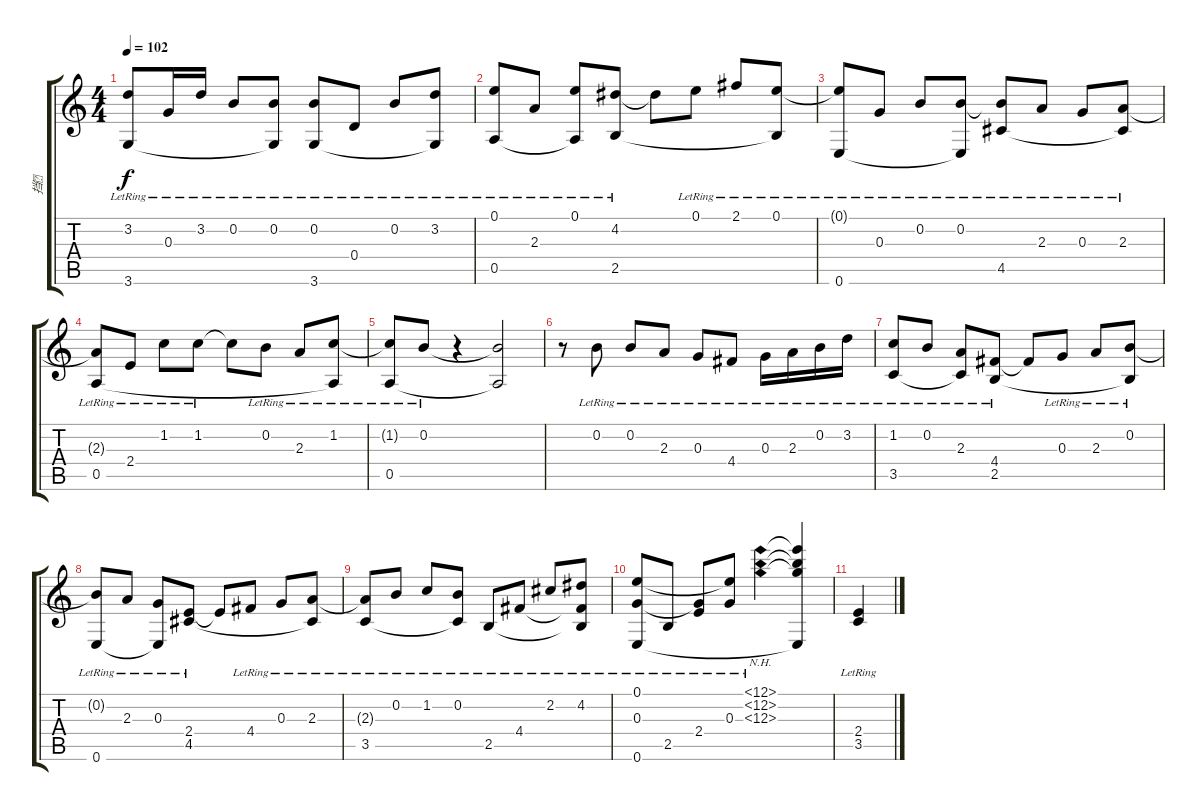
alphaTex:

\track ("挡" "挡") {instrument acousticguitarsteel}
\staff {score tabs}
\tuning (E4 B3 G3 D3 A2 E2) {hide}
\ts (4 4)
\tempo 102
\clef g2
\ks c
(3.2{lr} 3.6{lr}).8{dy f} 0.3{lr}.16 3.2{lr}.16 0.2{lr}.8 (0.2{lr} 3.6{t}).8 (0.2{lr} 3.6{lr}).8 0.4{lr}.8 0.2{lr}.8 (3.2{lr} 3.6{t}).8 |
(0.1{lr} 0.5{lr}).8 2.3{lr}.8 (0.1{lr} 0.5{t}).8 (4.2{lr} 2.5{lr}).8 4.2{t}.8 0.1{lr}.8 2.1{lr}.8 (0.1{lr} 2.5{t}).8 |
(0.1{t} 0.6{lr}).8 0.3{lr}.8 0.2{lr}.8 (0.2{lr} 0.6{t}).8 (0.2{t} 4.5{lr}).8 2.3{lr}.8 0.3{lr}.8 (2.3{lr} 4.5{t}).8 |
(2.3{t} 0.5{lr}).8 2.4{lr}.8 1.2{lr}.8 1.2{lr}.8 1.2{t}.8 0.2{lr}.8 2.3{lr}.8 (1.2{lr} 0.5{t}).8 |
(1.2{t} 0.5{lr}).8 0.2{lr}.8 r.4 (0.2{t} 0.5{t}).2 |
r.8 0.2{lr}.8 0.2{lr}.8 2.3{lr}.8 0.3{lr}.8 4.4{lr}.8 0.3{lr}.16 2.3{lr}.16 0.2{lr}.16 3.2{lr}.16 |
(1.2{lr} 3.5{lr}).8 0.2{lr}.8 (2.3{lr} 3.5{t}).8 (4.4{lr} 2.5{lr}).8 4.4{t}.8 0.3{lr}.8 2.3{lr}.8 (0.2{lr} 2.5{t}).8 |
(0.2{t} 0.6{lr}).8 2.3{lr}.8 (0.3{lr} 0.6{t}).8 (2.4{lr} 4.5{lr}).8 2.4{t}.8 4.4{lr}.8 0.3{lr}.8 (2.3{lr} 4.5{t}).8 |
(2.3{t} 3.5{lr}).8 0.2{lr}.8 1.2{lr}.8 (0.2{lr} 3.5{t}).8 2.5{lr}.8 4.4{lr}.8 2.2{lr}.8 (4.2{lr} 4.4{t} 2.5{t}).8 |
(0.1{lr} 0.3{lr} 0.6{lr}).8{txt ""} 2.5{lr}.8 (0.3{t} 2.4{lr}).8 (0.1{t} 0.3{lr}).8 (12.1{nh lr} 12.2{nh lr} 12.3{nh lr}).4 (12.1{t} 12.2{t} 12.3{t} 0.6{t}).4 |
(2.4{lr} 3.5{lr}).4
